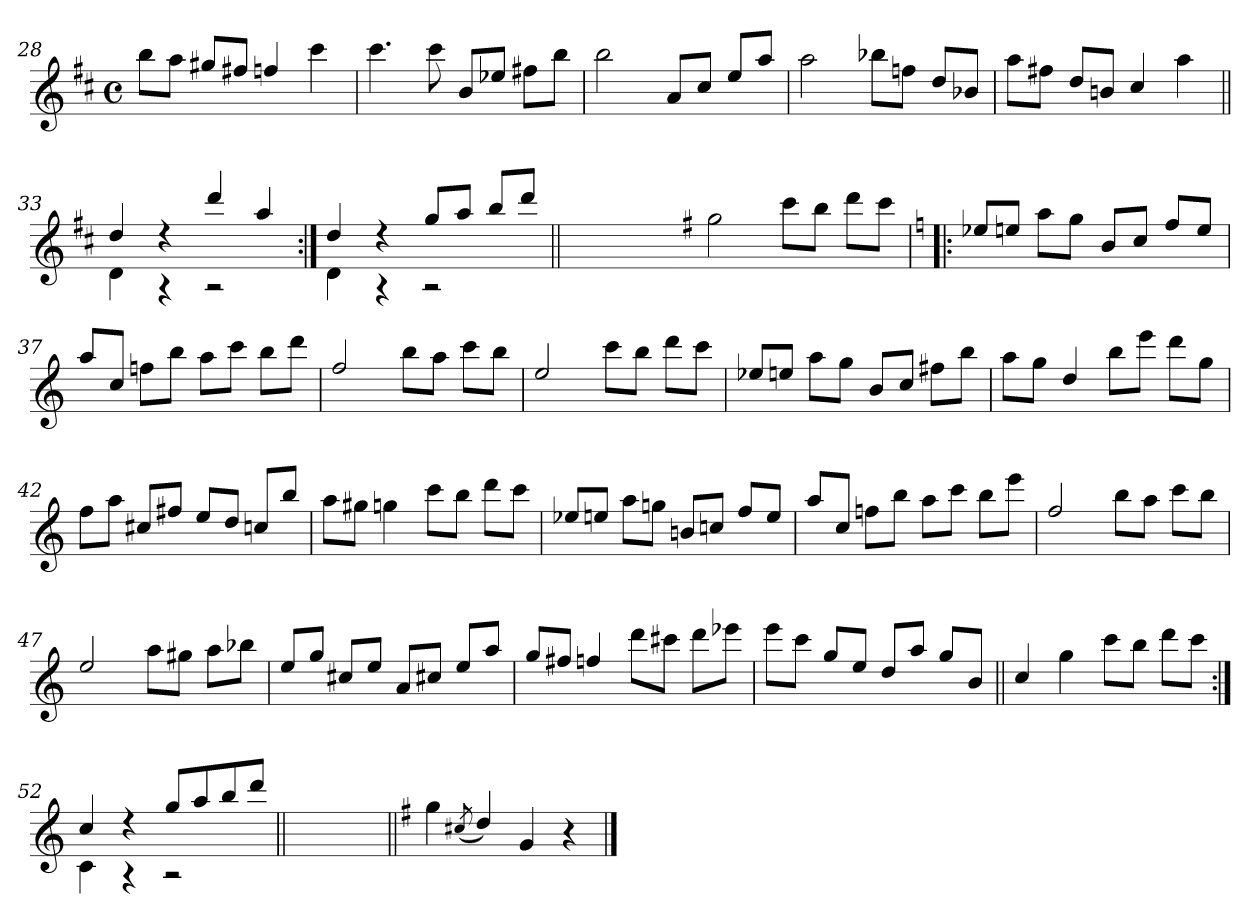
**kern
*part1
*staff1
!!LO:LB:g=z
*clefG2
*k[f#c#]
*D:
*M4/4
*met(c)
=28
8bb\L
8aa\J
8gg#X/L
8ff#X/J
4ffn/
4ccc#\
=29
4.ccc#\
8ccc#\
8b/L
8ee-X/J
8ff#X\L
8bb\J
=30
2bb\
8a/L
8cc#/J
8ee/L
8aa/J
=31
2aa\
8bb-X\L
8ffn\J
8dd/L
8b-X/J
!!LO:LB:g=z
=32
8aa\L
8ff#X\J
8dd/L
8bn/J
4cc#/
4aa\
=33||
*^
4dd/	4d\
4rdd	4rG
4ddd/	2rA
4aa/	.
=34:|!	=34:|!
4dd/	4d\
4rdd	4rG
8gg/L	2rA
8aa/J	.
8bb/L	.
8ddd/J	.
*v	*v
=34X341||
1ryy
!!LO:PB:g=z
=35-
*k[f#]
*G:
2gg\
8ccc\L
8bb\J
8ddd\L
8ccc\J
=36!|:
*k[]
*C:
8ee-X/L
8een/J
8aa\L
8gg\J
8b/L
8cc/J
8ff/L
8ee/J
=37
8aa/L
8cc/J
8ffn\L
8bb\J
8aa\L
8ccc\J
8bb\L
8ddd\J
=38
2ff/
8bb\L
8aa\J
8ccc\L
8bb\J
!!LO:LB:g=z
=39
2ee/
8ccc\L
8bb\J
8ddd\L
8ccc\J
=40
8ee-X/L
8een/J
8aa\L
8gg\J
8b/L
8cc/J
8ff#X\L
8bb\J
=41
8aa\L
8gg\J
4dd/
8bb\L
8eee\J
8ddd\L
8gg\J
=42
8ff\L
8aa\J
8cc#X/L
8ff#X/J
8ee/L
8dd/J
8ccn/L
8bb/J
!!LO:LB:g=z
=43
8aa\L
8gg#X\J
4ggn\
8ccc\L
8bb\J
8ddd\L
8ccc\J
=44
8ee-X/L
8een/J
8aa\L
8ggn\J
8bn/L
8ccn/J
8ff/L
8ee/J
=45
8aa/L
8cc/J
8ffn\L
8bb\J
8aa\L
8ccc\J
8bb\L
8eee\J
=46
2ff/
8bb\L
8aa\J
8ccc\L
8bb\J
!!LO:LB:g=z
=47
2ee/
8aa\L
8gg#X\J
8aa\L
8bb-X\J
=48
8ee/L
8gg/J
8cc#X/L
8ee/J
8a/L
8cc#X/J
8ee/L
8aa/J
=49
8gg/L
8ff#X/J
4ffn/
8ddd\L
8ccc#X\J
8ddd\L
8eee-X\J
=50
8eee\L
8ccc\J
8gg/L
8ee/J
8dd/L
8aa/J
8gg/L
8b/J
!!LO:LB:g=z
=51||
4cc/
4gg\
8ccc\L
8bb\J
8ddd\L
8ccc\J
=52:|!
*^
4cc/	4c\
4rdd	4rG
8gg/L	2rA
8aa/	.
8bb/	.
8ddd/J	.
*v	*v
=52X522||
1ryy
=53||
*k[f#]
*G:
4gg\
(<8qcc#X/
4dd/)
4g/
4r
==
*-
